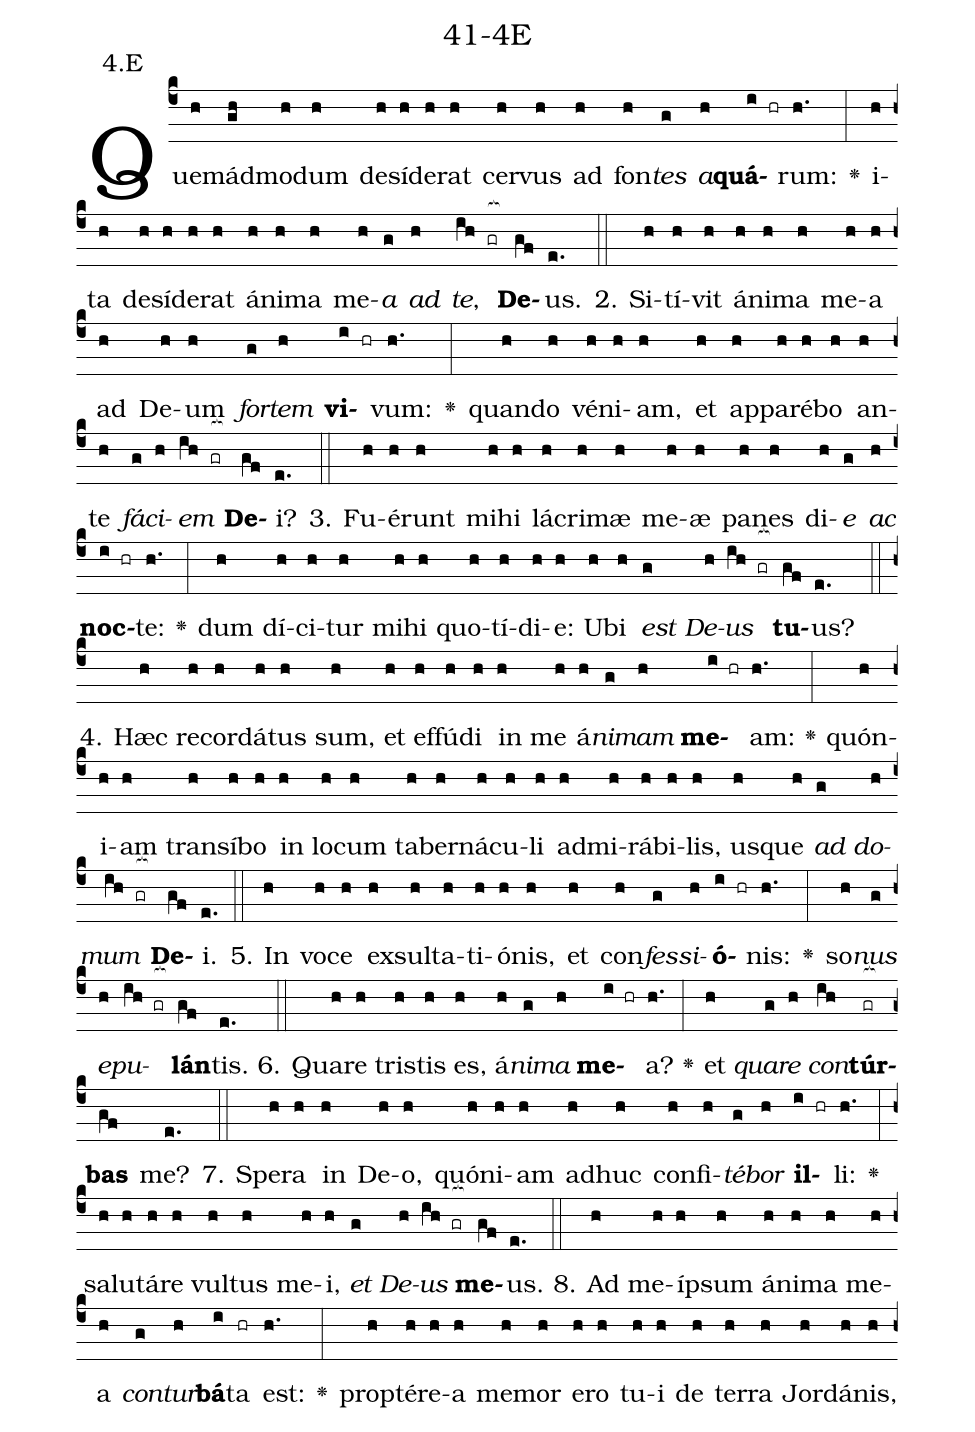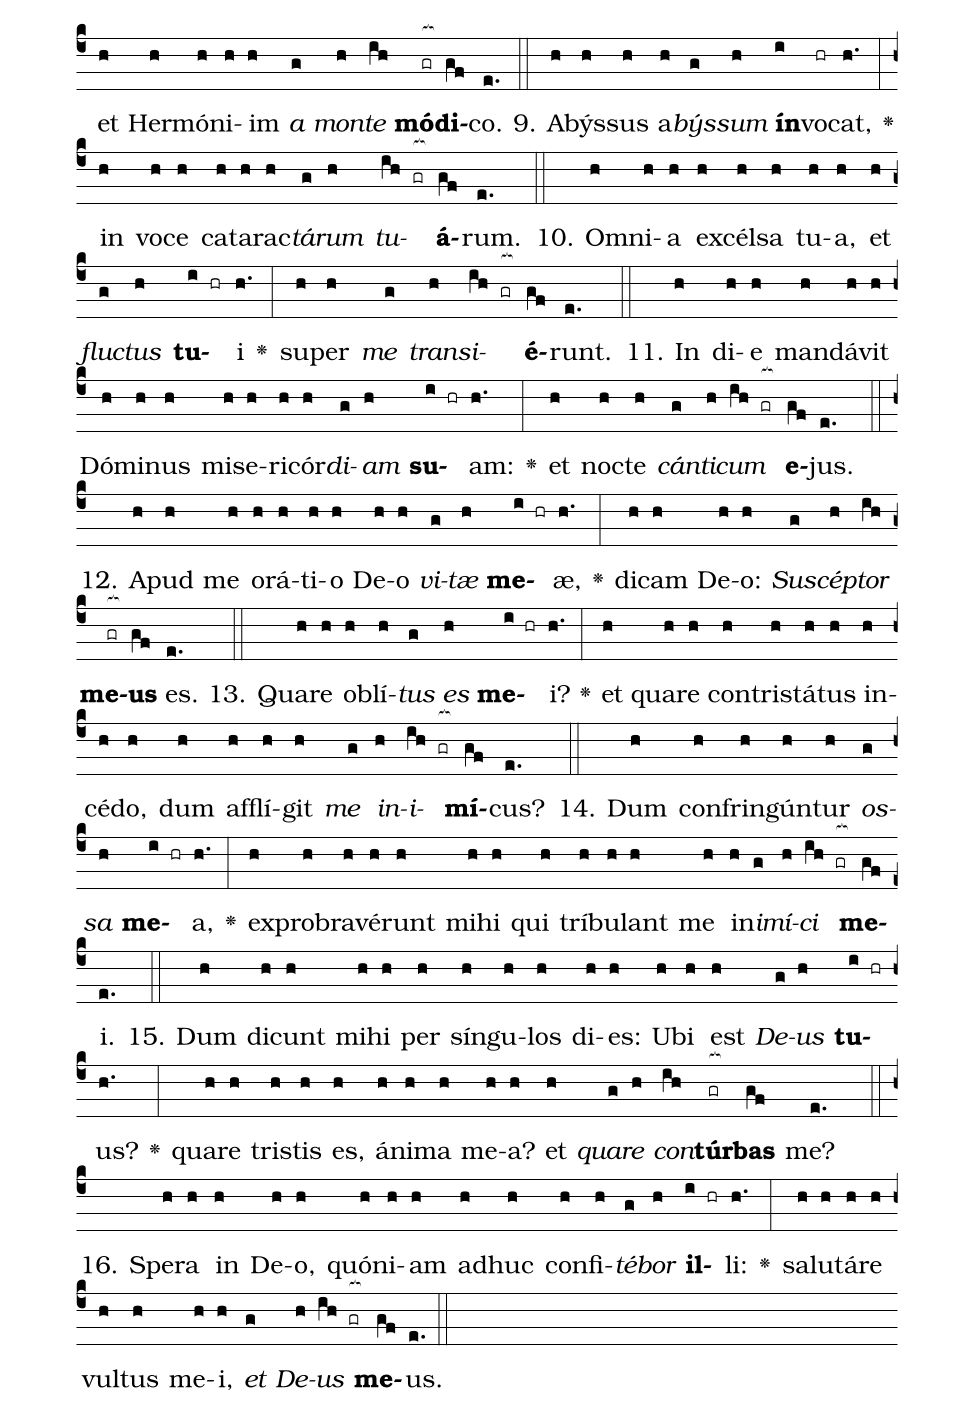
name: 41-4E;
annotation: 4.E;
%%
(c4)Quem(h)ád(gh)mo(h)dum(h) de(h)sí(h)de(h)rat(h) cer(h)vus(h) ad(h) fon(h)<i>tes</i>(g) <i>a</i>(h)<b>quá</b>(i hr)rum:(h.) <v>\greheightstar</v>(:) i(h)ta(h) de(h)sí(h)de(h)rat(h) á(h)ni(h)ma(h) me(h)<i>a</i>(g) <i>ad</i>(h) <i>te</i>,(ih gr[ocb:1{]) <b>De</b>(gf[ocb:0}])us.(e.) (::)
2. Si(h)tí(h)vit(h) á(h)ni(h)ma(h) me(h)a(h) ad(h) De(h)um(h) <i>for</i>(g)<i>tem</i>(h) <b>vi</b>(i hr)vum:(h.) <v>\greheightstar</v>(:) quan(h)do(h) vé(h)ni(h)am,(h) et(h) ap(h)pa(h)ré(h)bo(h) an(h)te(h) <i>fá</i>(g)<i>ci</i>(h)<i>em</i>(ih gr[ocb:1{]) <b>De</b>(gf[ocb:0}])i?(e.) (::)
3. Fu(h)é(h)runt(h) mi(h)hi(h) lá(h)cri(h)mæ(h) me(h)æ(h) pa(h)nes(h) di(h)<i>e</i>(g) <i>ac</i>(h) <b>noc</b>(i hr)te:(h.) <v>\greheightstar</v>(:) dum(h) dí(h)ci(h)tur(h) mi(h)hi(h) quo(h)tí(h)di(h)e:(h) U(h)bi(h) <i>est</i>(g) <i>De</i>(h)<i>us</i>(ih gr[ocb:1{]) <b>tu</b>(gf[ocb:0}])us?(e.) (::)
4. Hæc(h) re(h)cor(h)dá(h)tus(h) sum,(h) et(h) ef(h)fú(h)di(h) in(h) me(h) á(h)<i>ni</i>(g)<i>mam</i>(h) <b>me</b>(i hr)am:(h.) <v>\greheightstar</v>(:) quón(h)i(h)am(h) trans(h)í(h)bo(h) in(h) lo(h)cum(h) ta(h)ber(h)ná(h)cu(h)li(h) ad(h)mi(h)rá(h)bi(h)lis,(h) us(h)que(h) <i>ad</i>(g) <i>do</i>(h)<i>mum</i>(ih gr[ocb:1{]) <b>De</b>(gf[ocb:0}])i.(e.) (::)
5. In(h) vo(h)ce(h) ex(h)sul(h)ta(h)ti(h)ó(h)nis,(h) et(h) con(h)<i>fes</i>(g)<i>si</i>(h)<b>ó</b>(i hr)nis:(h.) <v>\greheightstar</v>(:) so(h)<i>nus</i>(g) <i>e</i>(h)<i>pu</i>(ih gr[ocb:1{])<b>lán</b>(gf[ocb:0}])tis.(e.) (::)
6. Qua(h)re(h) tris(h)tis(h) es,(h) á(h)<i>ni</i>(g)<i>ma</i>(h) <b>me</b>(i hr)a?(h.) <v>\greheightstar</v>(:) et(h) <i>qua</i>(g)<i>re</i>(h) <i>con</i>(ih)<b>túr</b>(gr[ocb:1{])<b>bas</b>(gf[ocb:0}]) me?(e.) (::)
7. Spe(h)ra(h) in(h) De(h)o,(h) quón(h)i(h)am(h) ad(h)huc(h) con(h)fi(h)<i>té</i>(g)<i>bor</i>(h) <b>il</b>(i hr)li:(h.) <v>\greheightstar</v>(:) sa(h)lu(h)tá(h)re(h) vul(h)tus(h) me(h)i,(h) <i>et</i>(g) <i>De</i>(h)<i>us</i>(ih gr[ocb:1{]) <b>me</b>(gf[ocb:0}])us.(e.) (::)
8. Ad(h) me(h)íp(h)sum(h) á(h)ni(h)ma(h) me(h)a(h) <i>con</i>(g)<i>tur</i>(h)<b>bá</b>(i)ta(hr) est:(h.) <v>\greheightstar</v>(:) prop(h)tér(h)e(h)a(h) me(h)mor(h) e(h)ro(h) tu(h)i(h) de(h) ter(h)ra(h) Jor(h)dá(h)nis,(h) et(h) Her(h)mó(h)ni(h)im(h) <i>a</i>(g) <i>mon</i>(h)<i>te</i>(ih) <b>mó</b>(gr[ocb:1{])<b>di</b>(gf[ocb:0}])co.(e.) (::)
9. A(h)býs(h)sus(h) a(h)<i>býs</i>(g)<i>sum</i>(h) <b>ín</b>(i)vo(hr)cat,(h.) <v>\greheightstar</v>(:) in(h) vo(h)ce(h) ca(h)ta(h)rac(h)<i>tá</i>(g)<i>rum</i>(h) <i>tu</i>(ih gr[ocb:1{])<b>á</b>(gf[ocb:0}])rum.(e.) (::)
10. Om(h)ni(h)a(h) ex(h)cél(h)sa(h) tu(h)a,(h) et(h) <i>fluc</i>(g)<i>tus</i>(h) <b>tu</b>(i hr)i(h.) <v>\greheightstar</v>(:) su(h)per(h) <i>me</i>(g) <i>trans</i>(h)<i>i</i>(ih gr[ocb:1{])<b>é</b>(gf[ocb:0}])runt.(e.) (::)
11. In(h) di(h)e(h) man(h)dá(h)vit(h) Dó(h)mi(h)nus(h) mi(h)se(h)ri(h)cór(h)<i>di</i>(g)<i>am</i>(h) <b>su</b>(i hr)am:(h.) <v>\greheightstar</v>(:) et(h) noc(h)te(h) <i>cán</i>(g)<i>ti</i>(h)<i>cum</i>(ih gr[ocb:1{]) <b>e</b>(gf[ocb:0}])jus.(e.) (::)
12. A(h)pud(h) me(h) o(h)rá(h)ti(h)o(h) De(h)o(h) <i>vi</i>(g)<i>tæ</i>(h) <b>me</b>(i hr)æ,(h.) <v>\greheightstar</v>(:) di(h)cam(h) De(h)o:(h) <i>Su</i>(g)<i>scép</i>(h)<i>tor</i>(ih) <b>me</b>(gr[ocb:1{])<b>us</b>(gf[ocb:0}]) es.(e.) (::)
13. Qua(h)re(h) ob(h)lí(h)<i>tus</i>(g) <i>es</i>(h) <b>me</b>(i hr)i?(h.) <v>\greheightstar</v>(:) et(h) qua(h)re(h) con(h)tris(h)tá(h)tus(h) in(h)cé(h)do,(h) dum(h) af(h)flí(h)git(h) <i>me</i>(g) <i>in</i>(h)<i>i</i>(ih gr[ocb:1{])<b>mí</b>(gf[ocb:0}])cus?(e.) (::)
14. Dum(h) con(h)frin(h)gún(h)tur(h) <i>os</i>(g)<i>sa</i>(h) <b>me</b>(i hr)a,(h.) <v>\greheightstar</v>(:) ex(h)pro(h)bra(h)vé(h)runt(h) mi(h)hi(h) qui(h) trí(h)bu(h)lant(h) me(h) in(h)<i>i</i>(g)<i>mí</i>(h)<i>ci</i>(ih gr[ocb:1{]) <b>me</b>(gf[ocb:0}])i.(e.) (::)
15. Dum(h) di(h)cunt(h) mi(h)hi(h) per(h) sín(h)gu(h)los(h) di(h)es:(h) U(h)bi(h) est(h) <i>De</i>(g)<i>us</i>(h) <b>tu</b>(i hr)us?(h.) <v>\greheightstar</v>(:) qua(h)re(h) tris(h)tis(h) es,(h) á(h)ni(h)ma(h) me(h)a?(h) et(h) <i>qua</i>(g)<i>re</i>(h) <i>con</i>(ih)<b>túr</b>(gr[ocb:1{])<b>bas</b>(gf[ocb:0}]) me?(e.) (::)
16. Spe(h)ra(h) in(h) De(h)o,(h) quón(h)i(h)am(h) ad(h)huc(h) con(h)fi(h)<i>té</i>(g)<i>bor</i>(h) <b>il</b>(i hr)li:(h.) <v>\greheightstar</v>(:) sa(h)lu(h)tá(h)re(h) vul(h)tus(h) me(h)i,(h) <i>et</i>(g) <i>De</i>(h)<i>us</i>(ih gr[ocb:1{]) <b>me</b>(gf[ocb:0}])us.(e.) (::)
